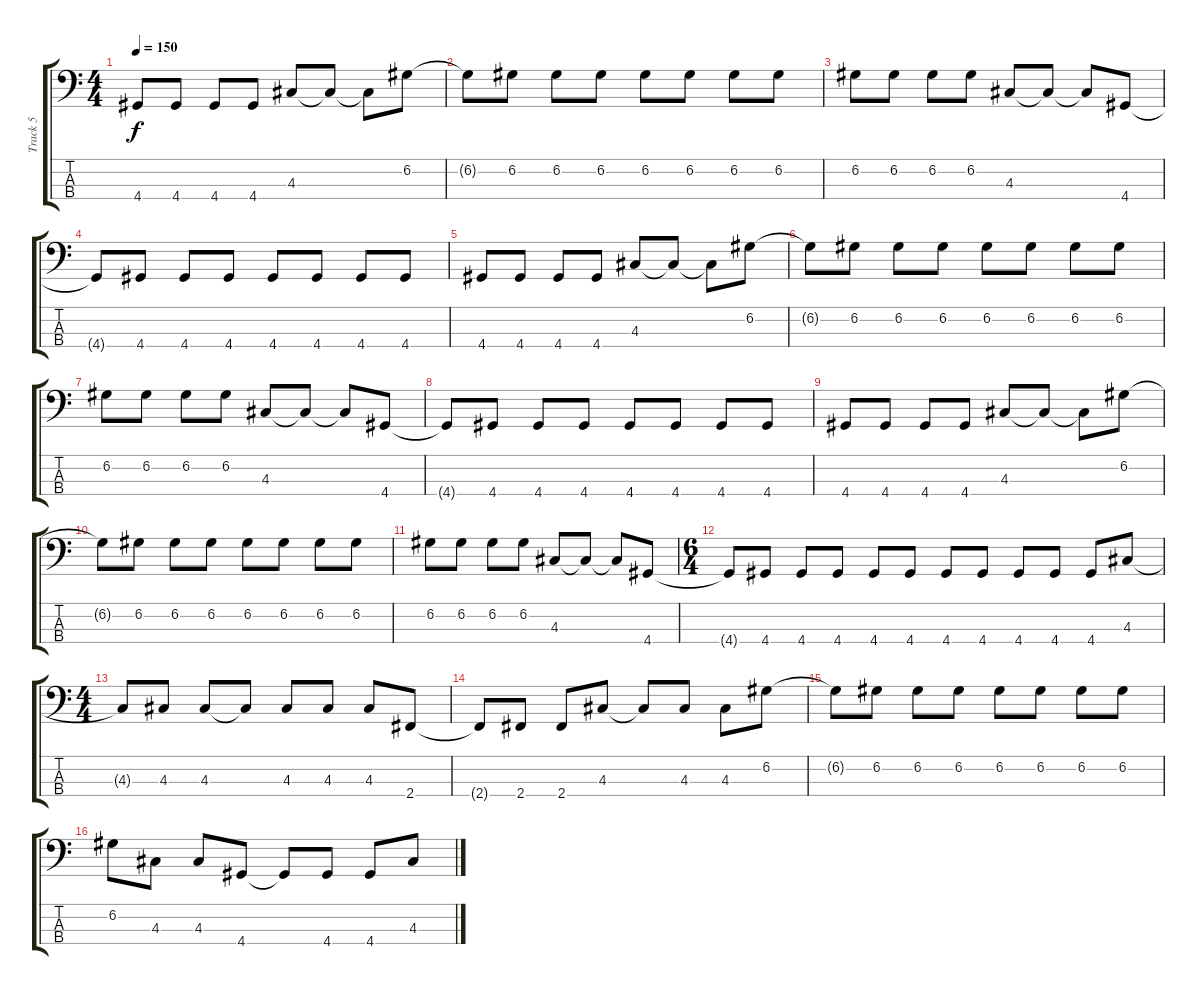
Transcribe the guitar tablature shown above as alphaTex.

\track ("Track 5" "Track 5") {instrument electricbasspick}
\staff {score tabs}
\tuning (G2 D2 A1 E1) {hide}
\ts (4 4)
\tempo 150
\clef f4
\ks c
4.4.8{dy f} 4.4.8 4.4.8 4.4.8 4.3.8 4.3{t}.8 4.3{t}.8 6.2.8 |
6.2{t}.8 6.2.8 6.2.8 6.2.8 6.2.8 6.2.8 6.2.8 6.2.8 |
6.2.8 6.2.8 6.2.8 6.2.8 4.3.8 4.3{t}.8 4.3{t}.8 4.4.8 |
4.4{t}.8 4.4.8 4.4.8 4.4.8 4.4.8 4.4.8 4.4.8 4.4.8 |
4.4.8 4.4.8 4.4.8 4.4.8 4.3.8 4.3{t}.8 4.3{t}.8 6.2.8 |
6.2{t}.8 6.2.8 6.2.8 6.2.8 6.2.8 6.2.8 6.2.8 6.2.8 |
6.2.8 6.2.8 6.2.8 6.2.8 4.3.8 4.3{t}.8 4.3{t}.8 4.4.8 |
4.4{t}.8 4.4.8 4.4.8 4.4.8 4.4.8 4.4.8 4.4.8 4.4.8 |
4.4.8 4.4.8 4.4.8 4.4.8 4.3.8 4.3{t}.8 4.3{t}.8 6.2.8 |
6.2{t}.8 6.2.8 6.2.8 6.2.8 6.2.8 6.2.8 6.2.8 6.2.8 |
6.2.8 6.2.8 6.2.8 6.2.8 4.3.8 4.3{t}.8 4.3{t}.8 4.4.8 |
\ts (6 4)
4.4{t}.8 4.4.8 4.4.8 4.4.8 4.4.8 4.4.8 4.4.8 4.4.8 4.4.8 4.4.8 4.4.8 4.3.8 |
\ts (4 4)
4.3{t}.8 4.3.8 4.3.8 4.3{t}.8 4.3.8 4.3.8 4.3.8 2.4.8 |
2.4{t}.8 2.4.8 2.4.8 4.3.8 4.3{t}.8 4.3.8 4.3.8 6.2.8 |
6.2{t}.8 6.2.8 6.2.8 6.2.8 6.2.8 6.2.8 6.2.8 6.2.8 |
6.2.8 4.3.8 4.3.8 4.4.8 4.4{t}.8 4.4.8 4.4.8 4.3.8
